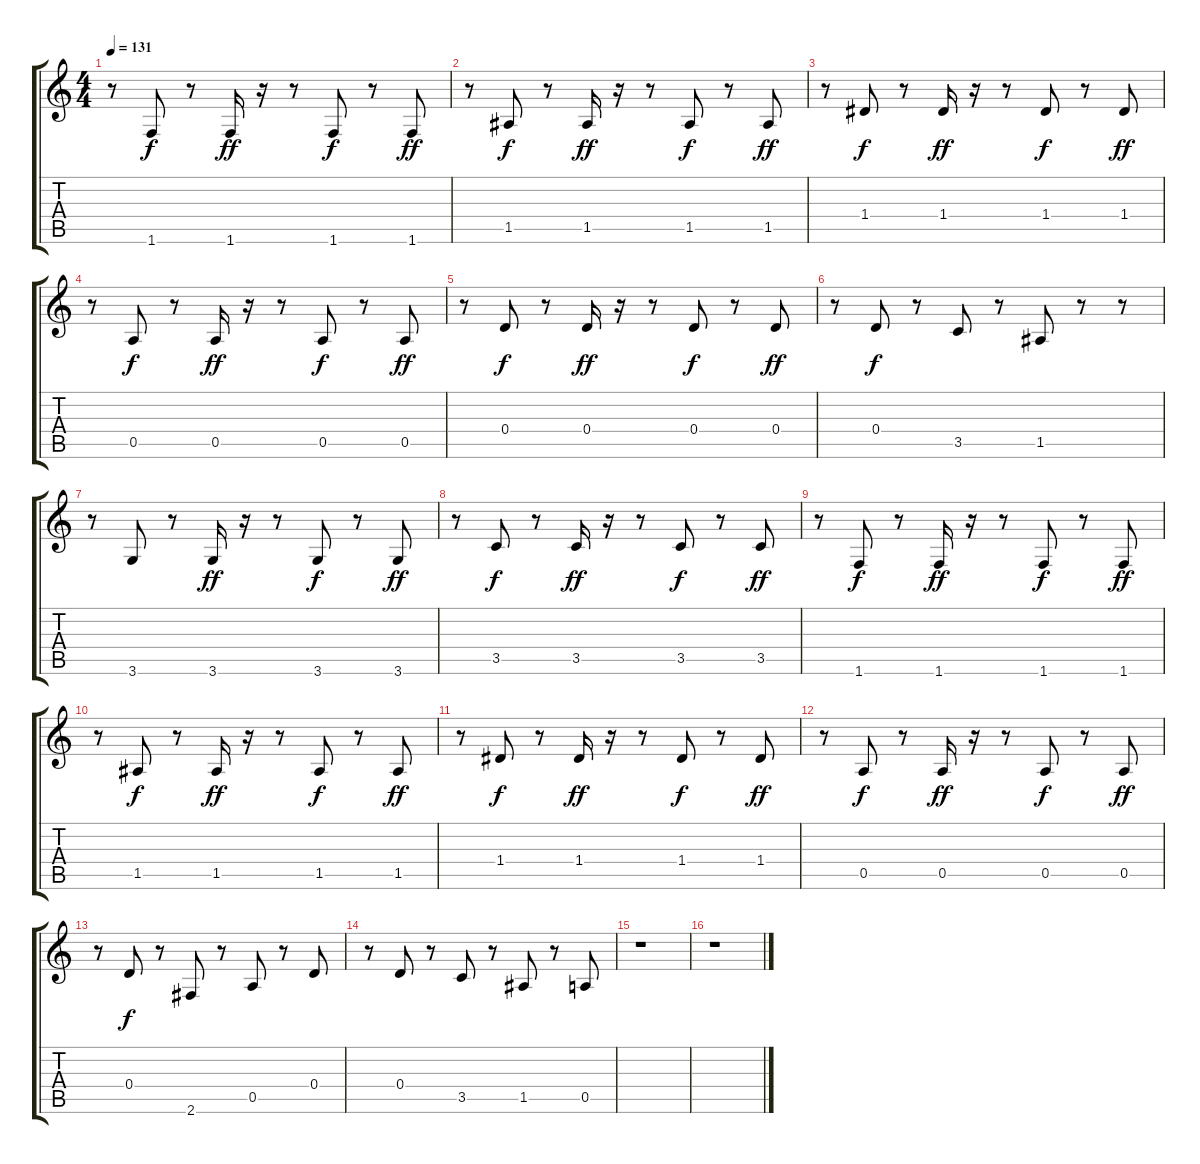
\track "" {instrument fretlessbass}
\staff {score tabs}
\tuning (E4 B3 G3 D3 A2 E2) {hide}
\ts (4 4)
\tempo 131
\clef g2
\ks c
r.8{dy ff} 1.6.8{dy f} r.8 1.6.16{dy ff} r.16 r.8 1.6.8{dy f} r.8 1.6.8{dy ff} |
r.8 1.5.8{dy f} r.8 1.5.16{dy ff} r.16 r.8 1.5.8{dy f} r.8 1.5.8{dy ff} |
r.8 1.4.8{dy f} r.8 1.4.16{dy ff} r.16 r.8 1.4.8{dy f} r.8 1.4.8{dy ff} |
r.8 0.5.8{dy f} r.8 0.5.16{dy ff} r.16 r.8 0.5.8{dy f} r.8 0.5.8{dy ff} |
r.8 0.4.8{dy f} r.8 0.4.16{dy ff} r.16 r.8 0.4.8{dy f} r.8 0.4.8{dy ff} |
r.8 0.4.8{dy f} r.8 3.5.8 r.8 1.5.8 r.8 r.8 |
r.8 3.6.8 r.8 3.6.16{dy ff} r.16 r.8 3.6.8{dy f} r.8 3.6.8{dy ff} |
r.8 3.5.8{dy f} r.8 3.5.16{dy ff} r.16 r.8 3.5.8{dy f} r.8 3.5.8{dy ff} |
r.8 1.6.8{dy f} r.8 1.6.16{dy ff} r.16 r.8 1.6.8{dy f} r.8 1.6.8{dy ff} |
r.8 1.5.8{dy f} r.8 1.5.16{dy ff} r.16 r.8 1.5.8{dy f} r.8 1.5.8{dy ff} |
r.8 1.4.8{dy f} r.8 1.4.16{dy ff} r.16 r.8 1.4.8{dy f} r.8 1.4.8{dy ff} |
r.8 0.5.8{dy f} r.8 0.5.16{dy ff} r.16 r.8 0.5.8{dy f} r.8 0.5.8{dy ff} |
r.8 0.4.8{dy f} r.8 2.6.8 r.8 0.5.8 r.8 0.4.8 |
r.8 0.4.8 r.8 3.5.8 r.8 1.5.8 r.8 0.5.8 |
r.1 |
r.1
